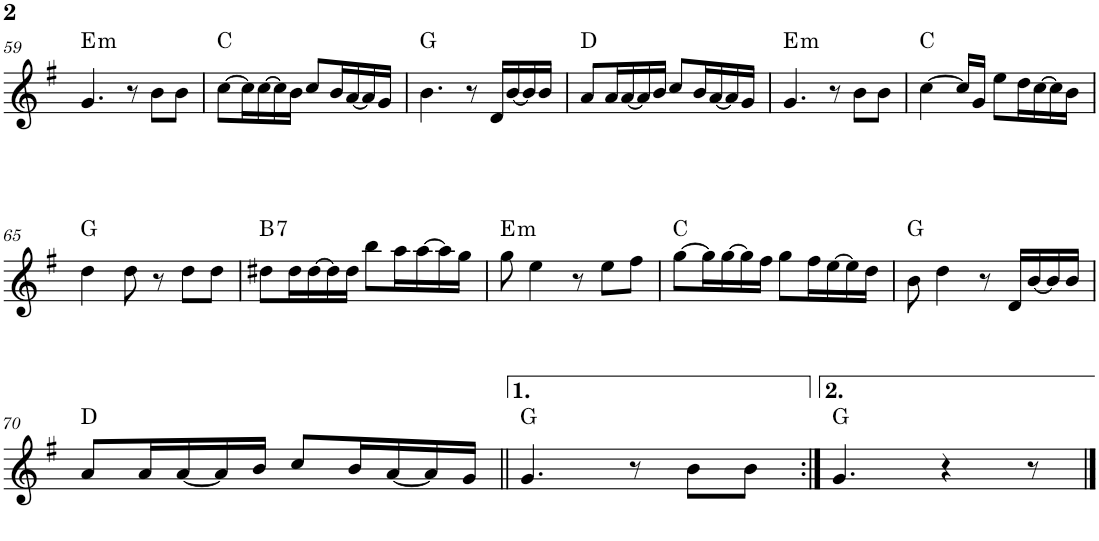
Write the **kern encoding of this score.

**kern	**harte
*part1	*part1
*staff1	*
*I"P1	*
!!LO:PB:g=z
*clefG2	*
*k[f#]	*
*G:	*
*M6/8	*
=59	=59
!	!LO:H:kt=m
4.g/	E:min
8r	.
8b\L	.
8b\J	.
=60	=60
[8cc\L	C:maj
16cc\L]	.
[16cc\	.
16cc\]	.
16b\JJ	.
8cc/L	.
16b/L	.
[16a/	.
16a/]	.
16g/JJ	.
=61	=61
4.b\	G:maj
8r	.
16d/LL	.
[16b/	.
16b/]	.
16b/JJ	.
=62	=62
8a/L	D:maj
16a/L	.
[16a/	.
16a/]	.
16b/JJ	.
8cc/L	.
16b/L	.
[16a/	.
16a/]	.
16g/JJ	.
=63	=63
!	!LO:H:kt=m
4.g/	E:min
8r	.
8b\L	.
8b\J	.
=64	=64
[4cc\	C:maj
16cc/LL]	.
16g/JJ	.
8ee\L	.
16dd\L	.
[16cc\	.
16cc\]	.
16b\JJ	.
!!LO:LB:g=z
=65	=65
4dd\	G:maj
8dd\	.
8r	.
8dd\L	.
8dd\J	.
=66	=66
!	!LO:H:kt=7
8dd#X\L	B:7
16dd#\L	.
[16dd#\	.
16dd#\]	.
16dd#\JJ	.
8bb\L	.
16aa\L	.
[16aa\	.
16aa\]	.
16gg\JJ	.
=67	=67
!	!LO:H:kt=m
8gg\	E:min
4ee\	.
8r	.
8ee\L	.
8ff#\J	.
=68	=68
[8gg\L	C:maj
16gg\L]	.
[16gg\	.
16gg\]	.
16ff#\JJ	.
8gg\L	.
16ff#\L	.
[16ee\	.
16ee\]	.
16dd\JJ	.
=69	=69
8b\	G:maj
4dd\	.
8r	.
16d/LL	.
[16b/	.
16b/]	.
16b/JJ	.
!!LO:LB:g=z
=70	=70
8a/L	D:maj
16a/L	.
[16a/	.
16a/]	.
16b/JJ	.
8cc/L	.
16b/L	.
[16a/	.
16a/]	.
16g/JJ	.
=71||	=71||
4.g/	G:maj
8r	.
8b\L	.
8b\J	.
=72:|!	=72:|!
4.g/	G:maj
4r	.
8r	.
==	==
*-	*-
